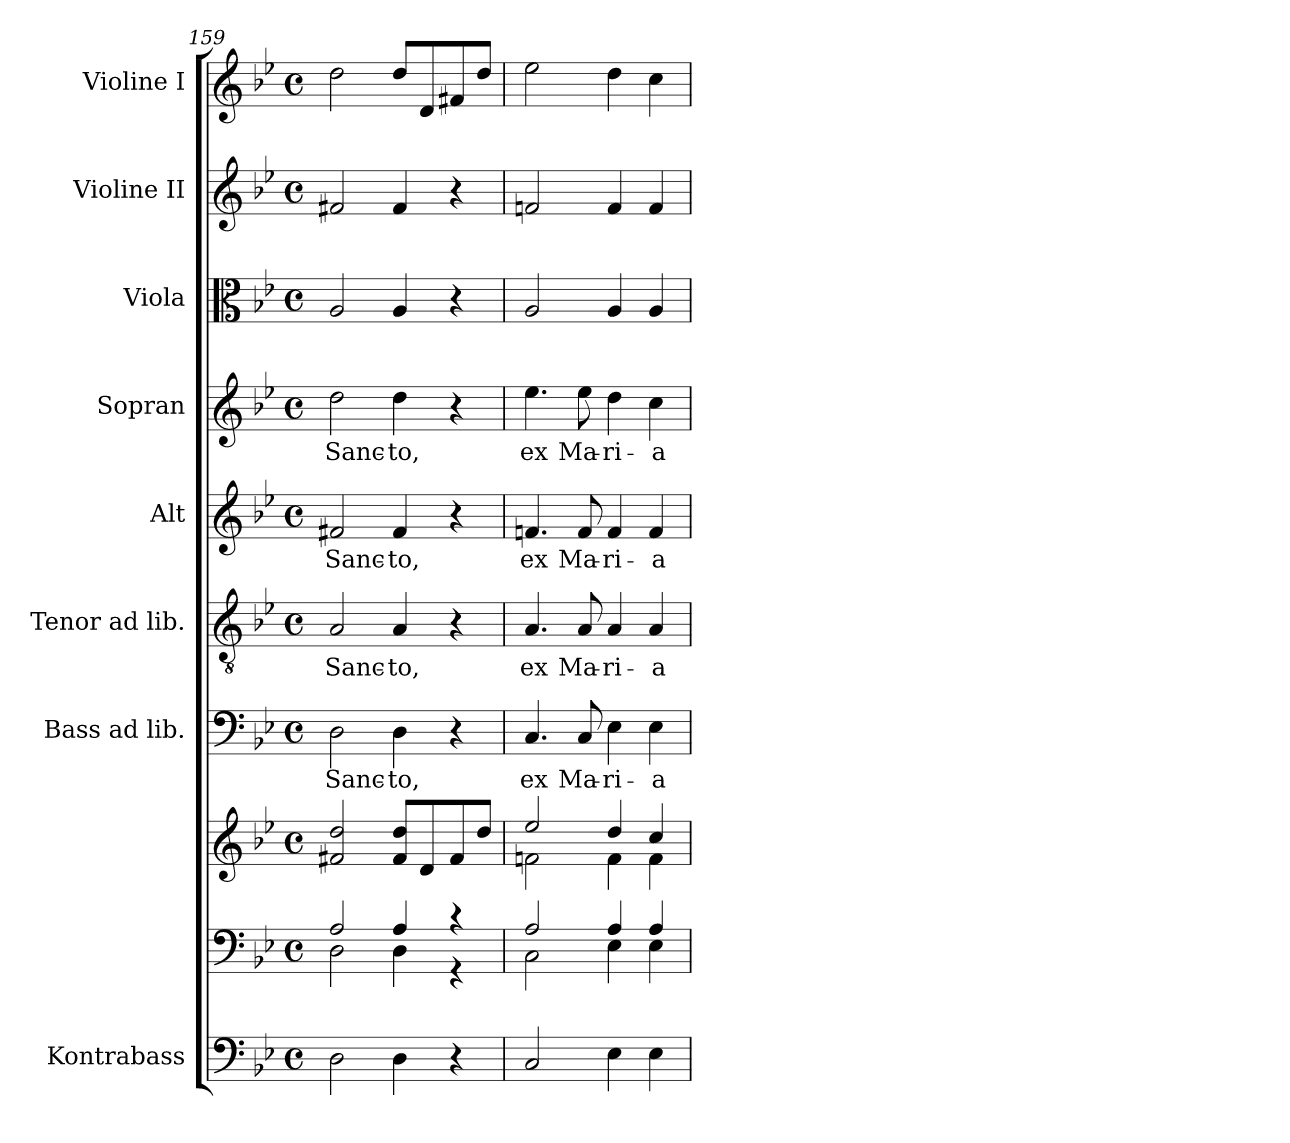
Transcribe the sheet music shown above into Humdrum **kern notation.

**kern	**kern	**kern	**kern	**text	**kern	**text	**kern	**text	**kern	**text	**kern	**kern	**kern
*part9	*part8	*part8	*part7	*part7	*part6	*part6	*part5	*part5	*part4	*part4	*part3	*part2	*part1
*staff10	*staff9	*staff8	*staff7	*staff7	*staff6	*staff6	*staff5	*staff5	*staff4	*staff4	*staff3	*staff2	*staff1
*I"Kontrabass	*	*	*I"Bass ad lib.	*	*I"Tenor ad lib.	*	*I"Alt	*	*I"Sopran	*	*I"Viola	*I"Violine II	*I"Violine I
*I'Kb.	*	*	*I'B.	*	*I'T.	*	*I'A.	*	*I'S.	*	*I'Vla.	*I'Vl. II	*I'Vl. I
*clefF4	*clefF4	*clefG2	*clefF4	*	*clefGv2	*	*clefG2	*	*clefG2	*	*clefC3	*clefG2	*clefG2
*ITrd7c12	*	*	*	*	*	*	*	*	*	*	*	*	*
*k[b-e-]	*k[b-e-]	*k[b-e-]	*k[b-e-]	*	*k[b-e-]	*	*k[b-e-]	*	*k[b-e-]	*	*k[b-e-]	*k[b-e-]	*k[b-e-]
*B-:	*B-:	*B-:	*B-:	*	*B-:	*	*B-:	*	*B-:	*	*B-:	*B-:	*B-:
*M4/4	*M4/4	*M4/4	*M4/4	*	*M4/4	*	*M4/4	*	*M4/4	*	*M4/4	*M4/4	*M4/4
*met(c)	*met(c)	*met(c)	*met(c)	*	*met(c)	*	*met(c)	*	*met(c)	*	*met(c)	*met(c)	*met(c)
=159	=159	=159	=159	=159	=159	=159	=159	=159	=159	=159	=159	=159	=159
*	*^	*	*	*	*	*	*	*	*	*	*	*	*
!	!	!	!	!	!LO:LY:b	!	!LO:LY:b	!	!LO:LY:b	!	!LO:LY:b	!	!	!
2DD\	2A/	2D\	2f#X/ 2dd/	2D\	Sanc-	2A/	Sanc-	2f#X/	Sanc-	2dd\	Sanc-	2A/	2f#X/	2dd\
!	!	!	!	!	!LO:LY:b	!	!LO:LY:b	!	!LO:LY:b	!	!LO:LY:b	!	!	!
4DD\	4A/	4D\	8f#/ 8dd/L	4D\	-to,	4A/	-to,	4f#/	-to,	4dd\	-to,	4A/	4f#/	8dd/L
.	.	.	8d/	.	.	.	.	.	.	.	.	.	.	8d/
4r	4r	4r	8f#/	4r	.	4r	.	4r	.	4r	.	4r	4r	8f#X/
.	.	.	8dd/J	.	.	.	.	.	.	.	.	.	.	8dd/J
=160	=160	=160	=160	=160	=160	=160	=160	=160	=160	=160	=160	=160	=160	=160
*	*	*	*^	*	*	*	*	*	*	*	*	*	*	*
!	!	!	!	!	!	!LO:LY:b	!	!LO:LY:b	!	!LO:LY:b	!	!LO:LY:b	!	!	!
2CC/	2A/	2C\	2ee-/	2fn\	4.C/	ex	4.A/	ex	4.fn/	ex	4.ee-\	ex	2A/	2fn/	2ee-\
!	!	!	!	!	!	!LO:LY:b	!	!LO:LY:b	!	!LO:LY:b	!	!LO:LY:b	!	!	!
.	.	.	.	.	8C/	Ma-	8A/	Ma-	8f/	Ma-	8ee-\	Ma-	.	.	.
!	!	!	!	!	!	!LO:LY:b	!	!LO:LY:b	!	!LO:LY:b	!	!LO:LY:b	!	!	!
4EE-\	4A/	4E-\	4dd/	4f\	4E-\	-ri-	4A/	-ri-	4f/	-ri-	4dd\	-ri-	4A/	4f/	4dd\
!	!	!	!	!	!	!LO:LY:b	!	!LO:LY:b	!	!LO:LY:b	!	!LO:LY:b	!	!	!
4EE-\	4A/	4E-\	4cc/	4f\	4E-\	-a	4A/	-a	4f/	-a	4cc\	-a	4A/	4f/	4cc\
*	*v	*v	*	*	*	*	*	*	*	*	*	*	*	*	*
*	*	*v	*v	*	*	*	*	*	*	*	*	*	*	*
=	=	=	=	=	=	=	=	=	=	=	=	=	=
*-	*-	*-	*-	*-	*-	*-	*-	*-	*-	*-	*-	*-	*-
